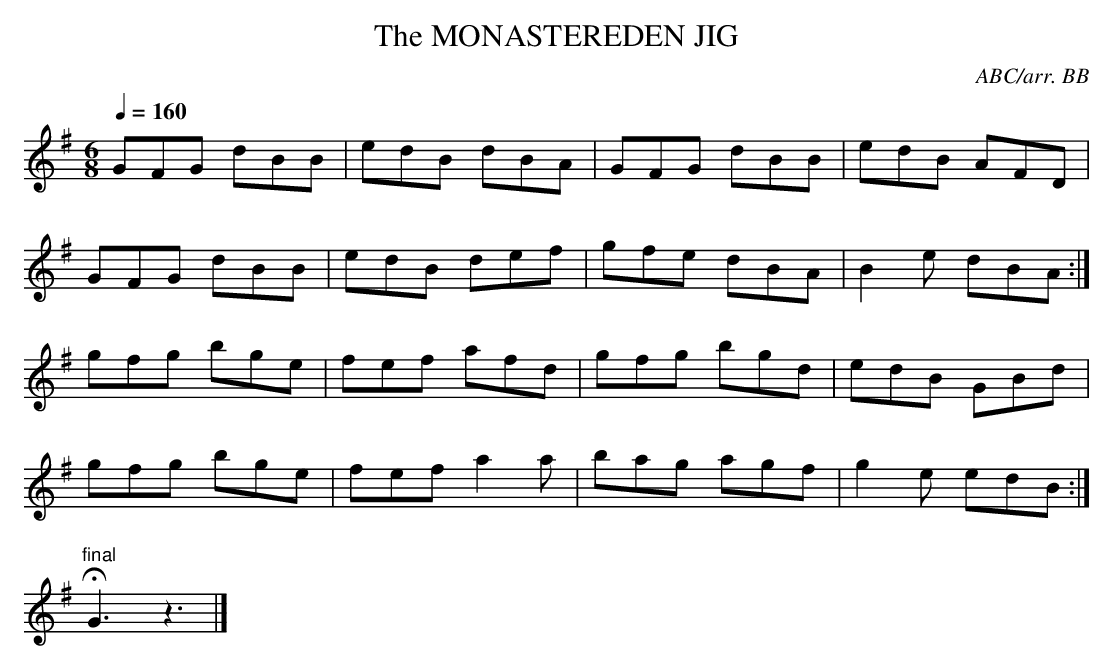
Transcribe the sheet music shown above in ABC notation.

X:1
T:MONASTEREDEN JIG, The
C:ABC/arr. BB
Q:1/4=160
L:1/8
M:6/8
K:G
GFG dBB|edB dBA|GFG dBB|edB AFD|
GFG dBB|edB def|gfe dBA|B2e dBA :|
gfg bge|fef afd|gfg bgd|edB GBd|
gfg bge|fef a2a|bag agf|g2e edB :|
"final"HG3z3|]
